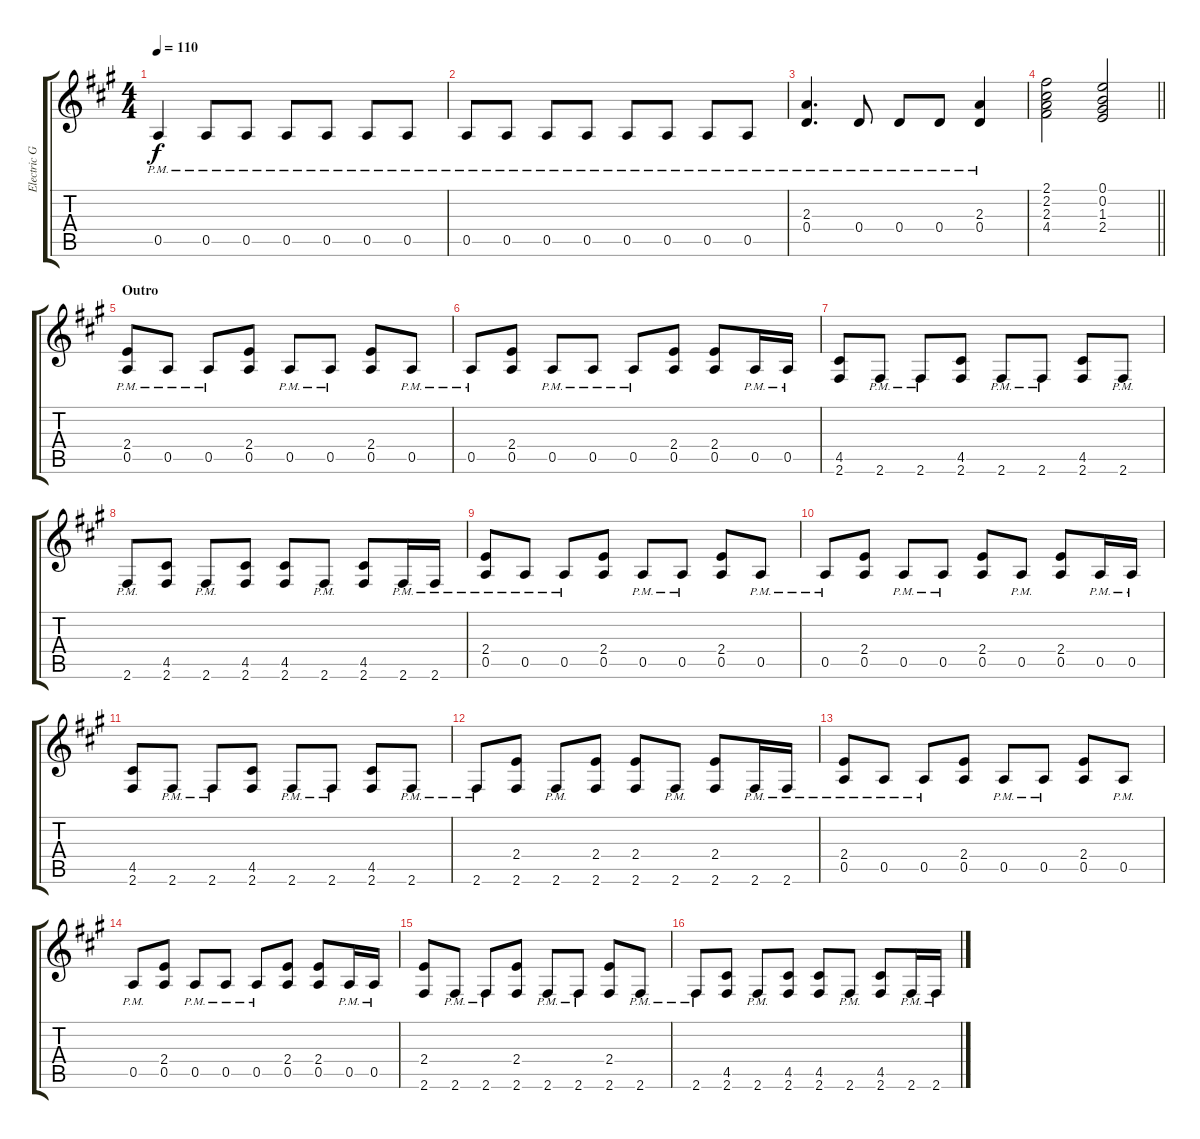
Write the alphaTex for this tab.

\track ("Electric Guitar" "Electric G") {instrument acousticguitarsteel}
\staff {score tabs}
\tuning (E4 B3 G3 D3 A2 E2) {hide}
\ts (4 4)
\tempo 110
\clef g2
\ks a
0.5{pm}.4{dy f} 0.5{pm}.8 0.5{pm}.8 0.5{pm}.8 0.5{pm}.8 0.5{pm}.8 0.5{pm}.8 |
0.5{pm}.8 0.5{pm}.8 0.5{pm}.8 0.5{pm}.8 0.5{pm}.8 0.5{pm}.8 0.5{pm}.8 0.5{pm}.8 |
(2.3 0.4{pm}).4{d} 0.4{pm}.8 0.4{pm}.8 0.4{pm}.8 (2.3 0.4{pm}).4 |
\barLineRight lightlight
(2.1 2.2 2.3 4.4).2 (0.1 0.2 1.3 2.4).2 |
\section ("" "Outro")
(2.4 0.5{pm}).8 0.5{pm}.8 0.5{pm}.8 (2.4 0.5).8 0.5{pm}.8 0.5{pm}.8 (2.4 0.5).8 0.5{pm}.8 |
0.5{pm}.8 (2.4 0.5).8 0.5{pm}.8 0.5{pm}.8 0.5{pm}.8 (2.4 0.5).8 (2.4 0.5).8 0.5{pm}.16 0.5{pm}.16 |
(4.5 2.6).8 2.6{pm}.8 2.6{pm}.8 (4.5 2.6).8 2.6{pm}.8 2.6{pm}.8 (4.5 2.6).8 2.6{pm}.8 |
2.6{pm}.8 (4.5 2.6).8 2.6{pm}.8 (4.5 2.6).8 (4.5 2.6).8 2.6{pm}.8 (4.5 2.6).8 2.6{pm}.16 2.6{pm}.16 |
(2.4 0.5{pm}).8 0.5{pm}.8 0.5{pm}.8 (2.4 0.5).8 0.5{pm}.8 0.5{pm}.8 (2.4 0.5).8 0.5{pm}.8 |
0.5{pm}.8 (2.4 0.5).8 0.5{pm}.8 0.5{pm}.8 (2.4 0.5).8 0.5{pm}.8 (2.4 0.5).8 0.5{pm}.16 0.5{pm}.16 |
(4.5 2.6).8 2.6{pm}.8 2.6{pm}.8 (4.5 2.6).8 2.6{pm}.8 2.6{pm}.8 (4.5 2.6).8 2.6{pm}.8 |
2.6{pm}.8 (2.4 2.6).8 2.6{pm}.8 (2.4 2.6).8 (2.4 2.6).8 2.6{pm}.8 (2.4 2.6).8 2.6{pm}.16 2.6{pm}.16 |
(2.4 0.5{pm}).8 0.5{pm}.8 0.5{pm}.8 (2.4 0.5).8 0.5{pm}.8 0.5{pm}.8 (2.4 0.5).8 0.5{pm}.8 |
0.5{pm}.8 (2.4 0.5).8 0.5{pm}.8 0.5{pm}.8 0.5{pm}.8 (2.4 0.5).8 (2.4 0.5).8 0.5{pm}.16 0.5{pm}.16 |
(2.4 2.6).8 2.6{pm}.8 2.6{pm}.8 (2.4 2.6).8 2.6{pm}.8 2.6{pm}.8 (2.4 2.6).8 2.6{pm}.8 |
2.6{pm}.8 (4.5 2.6).8 2.6{pm}.8 (4.5 2.6).8 (4.5 2.6).8 2.6{pm}.8 (4.5 2.6).8 2.6{pm}.16 2.6{pm}.16
